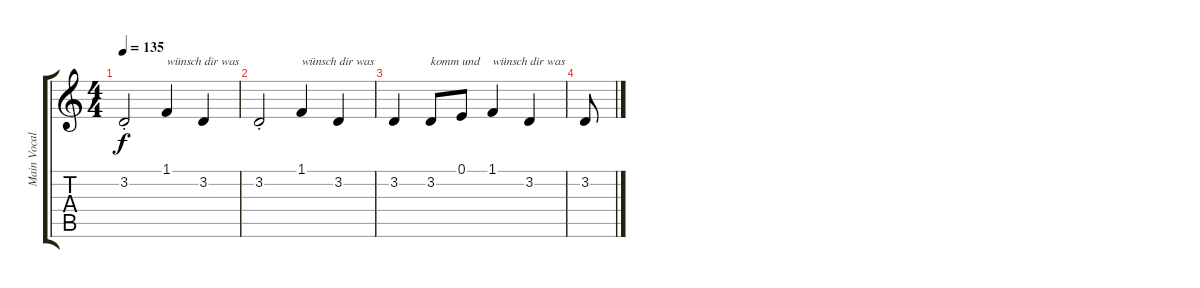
\track ("Main Vocal" "Main Vocal") {instrument lead2sawtooth}
\staff {score tabs}
\tuning (E4 B3 G3 D3 A2 E2) {hide}
\ts (4 4)
\tempo 135
\clef g2
\ks c
3.2{st}.2{dy f} 1.1.4{txt "wünsch dir was"} 3.2.4 |
3.2{st}.2 1.1.4{txt "wünsch dir was"} 3.2.4 |
3.2.4 3.2.8{txt "komm und "} 0.1.8 1.1.4{txt "wünsch dir was"} 3.2.4 |
3.2.8
